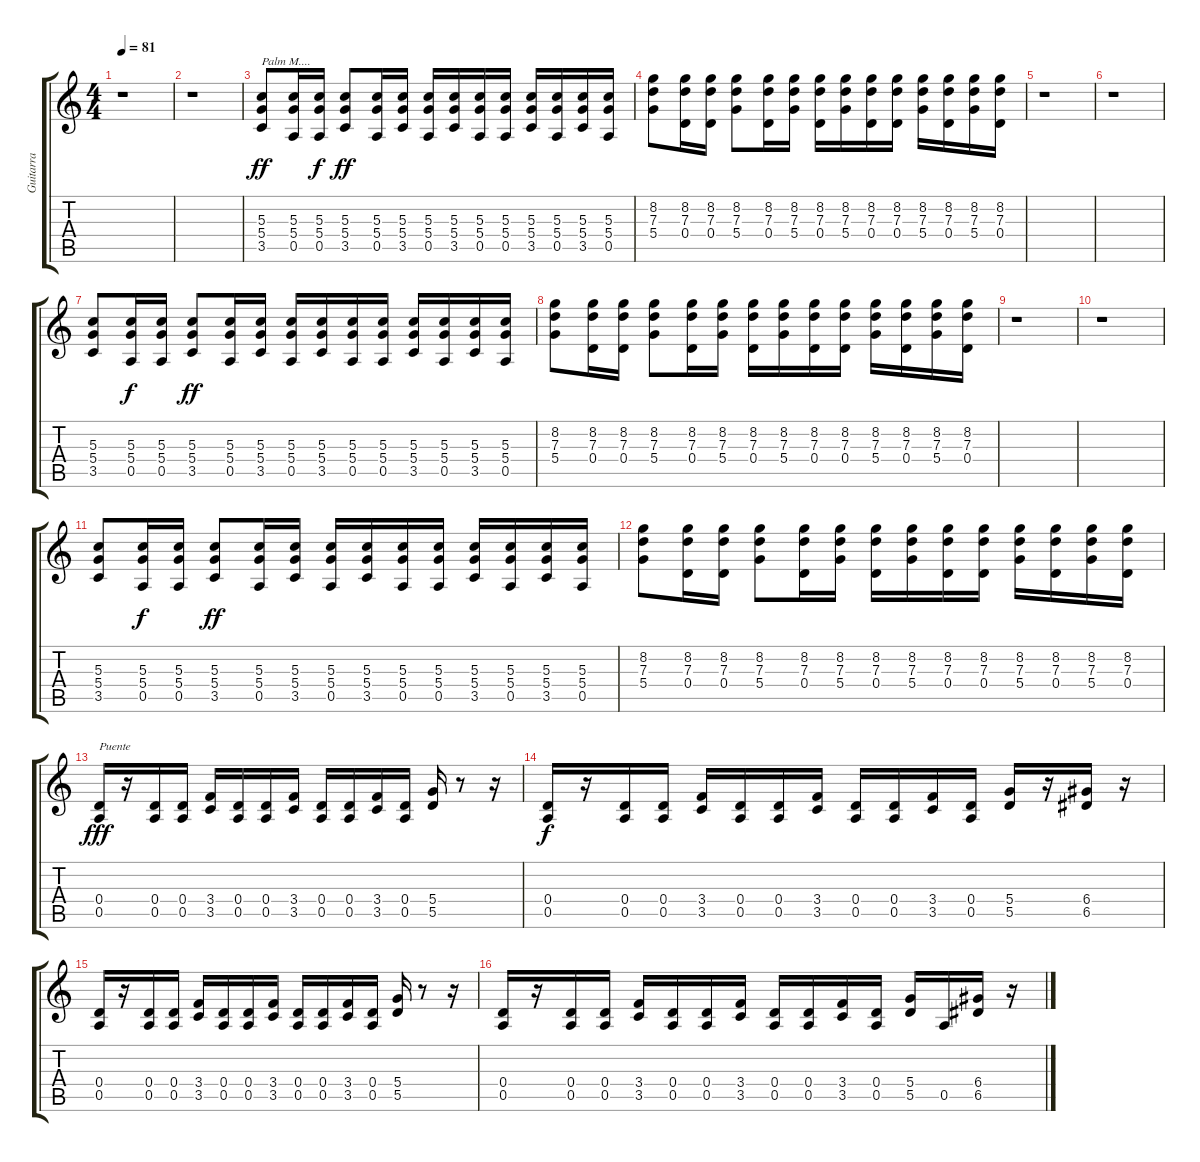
\track ("Guitarra" "Guitarra") {instrument overdrivenguitar}
\staff {score tabs}
\tuning (E4 B3 G3 D3 A2 E2) {hide}
\ts (4 4)
\tempo 81
\clef g2
\ks c
r.1{dy ff instrument overdrivenguitar} |
r.1 |
(5.3 5.4 3.5).8{txt "Palm M...."} (5.3 5.4 0.5).16 (5.3 5.4 0.5).16{dy f} (5.3 5.4 3.5).8{dy ff} (5.3 5.4 0.5).16 (5.3 5.4 3.5).16 (5.3 5.4 0.5).16 (5.3 5.4 3.5).16 (5.3 5.4 0.5).16 (5.3 5.4 0.5).16 (5.3 5.4 3.5).16 (5.3 5.4 0.5).16 (5.3 5.4 3.5).16 (5.3 5.4 0.5).16 |
(8.2 7.3 5.4).8 (8.2 7.3 0.4).16 (8.2 7.3 0.4).16 (8.2 7.3 5.4).8 (8.2 7.3 0.4).16 (8.2 7.3 5.4).16 (8.2 7.3 0.4).16 (8.2 7.3 5.4).16 (8.2 7.3 0.4).16 (8.2 7.3 0.4).16 (8.2 7.3 5.4).16 (8.2 7.3 0.4).16 (8.2 7.3 5.4).16 (8.2 7.3 0.4).16 |
r.1 |
r.1 |
(5.3 5.4 3.5).8 (5.3 5.4 0.5).16{dy f} (5.3 5.4 0.5).16 (5.3 5.4 3.5).8{dy ff} (5.3 5.4 0.5).16 (5.3 5.4 3.5).16 (5.3 5.4 0.5).16 (5.3 5.4 3.5).16 (5.3 5.4 0.5).16 (5.3 5.4 0.5).16 (5.3 5.4 3.5).16 (5.3 5.4 0.5).16 (5.3 5.4 3.5).16 (5.3 5.4 0.5).16 |
(8.2 7.3 5.4).8 (8.2 7.3 0.4).16 (8.2 7.3 0.4).16 (8.2 7.3 5.4).8 (8.2 7.3 0.4).16 (8.2 7.3 5.4).16 (8.2 7.3 0.4).16 (8.2 7.3 5.4).16 (8.2 7.3 0.4).16 (8.2 7.3 0.4).16 (8.2 7.3 5.4).16 (8.2 7.3 0.4).16 (8.2 7.3 5.4).16 (8.2 7.3 0.4).16 |
r.1 |
r.1 |
(5.3 5.4 3.5).8 (5.3 5.4 0.5).16{dy f} (5.3 5.4 0.5).16 (5.3 5.4 3.5).8{dy ff} (5.3 5.4 0.5).16 (5.3 5.4 3.5).16 (5.3 5.4 0.5).16 (5.3 5.4 3.5).16 (5.3 5.4 0.5).16 (5.3 5.4 0.5).16 (5.3 5.4 3.5).16 (5.3 5.4 0.5).16 (5.3 5.4 3.5).16 (5.3 5.4 0.5).16 |
(8.2 7.3 5.4).8 (8.2 7.3 0.4).16 (8.2 7.3 0.4).16 (8.2 7.3 5.4).8 (8.2 7.3 0.4).16 (8.2 7.3 5.4).16 (8.2 7.3 0.4).16 (8.2 7.3 5.4).16 (8.2 7.3 0.4).16 (8.2 7.3 0.4).16 (8.2 7.3 5.4).16 (8.2 7.3 0.4).16 (8.2 7.3 5.4).16 (8.2 7.3 0.4).16 |
(0.4 0.5).16{txt "Puente" dy fff} r.16 (0.4 0.5).16 (0.4 0.5).16 (3.4 3.5).16 (0.4 0.5).16 (0.4 0.5).16 (3.4 3.5).16 (0.4 0.5).16 (0.4 0.5).16 (3.4 3.5).16 (0.4 0.5).16 (5.4 5.5).16 r.8 r.16 |
(0.4 0.5).16{dy f} r.16 (0.4 0.5).16 (0.4 0.5).16 (3.4 3.5).16 (0.4 0.5).16 (0.4 0.5).16 (3.4 3.5).16 (0.4 0.5).16 (0.4 0.5).16 (3.4 3.5).16 (0.4 0.5).16 (5.4 5.5).16 r.16 (6.4 6.5).16 r.16 |
(0.4 0.5).16 r.16 (0.4 0.5).16 (0.4 0.5).16 (3.4 3.5).16 (0.4 0.5).16 (0.4 0.5).16 (3.4 3.5).16 (0.4 0.5).16 (0.4 0.5).16 (3.4 3.5).16 (0.4 0.5).16 (5.4 5.5).16 r.8 r.16 |
(0.4 0.5).16 r.16 (0.4 0.5).16 (0.4 0.5).16 (3.4 3.5).16 (0.4 0.5).16 (0.4 0.5).16 (3.4 3.5).16 (0.4 0.5).16 (0.4 0.5).16 (3.4 3.5).16 (0.4 0.5).16 (5.4 5.5).16 0.5.16 (6.4 6.5).16 r.16
